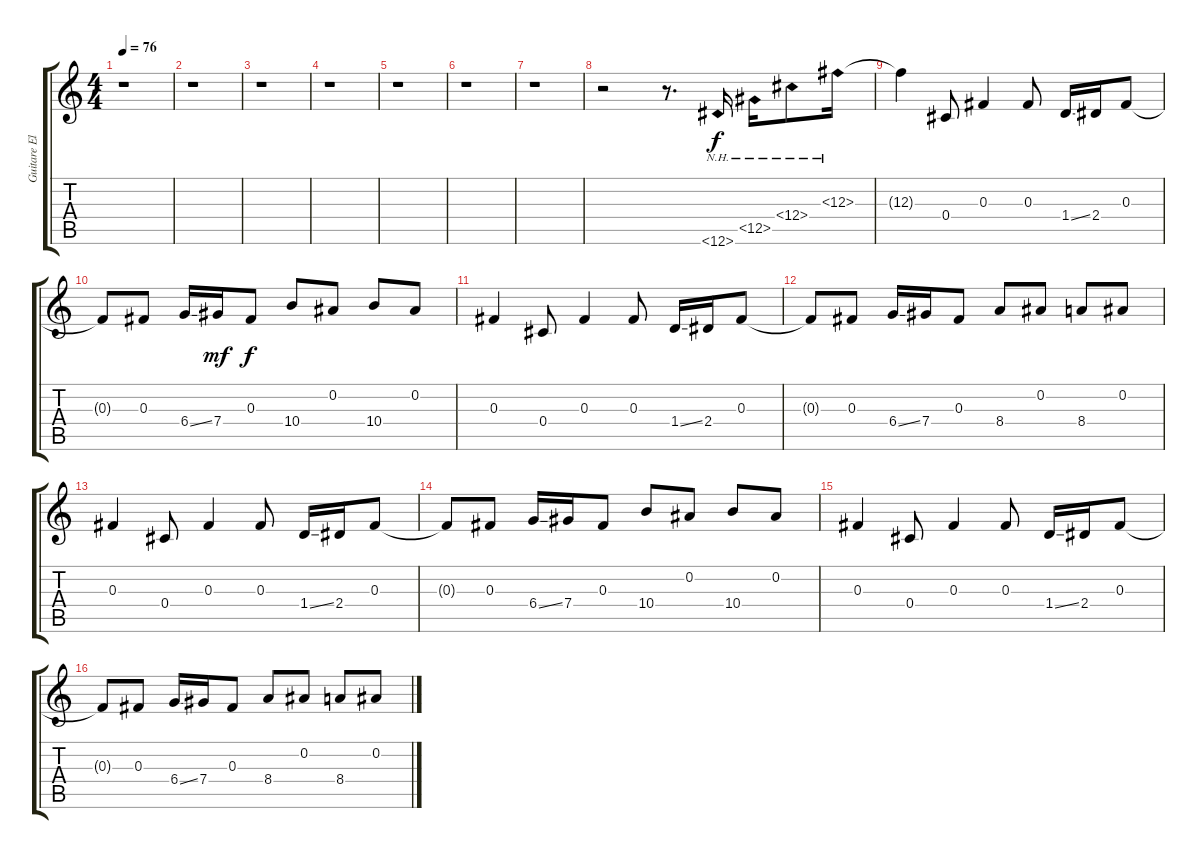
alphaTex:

\track ("Guitare Electrique" "Guitare El") {instrument electricguitarclean}
\staff {score tabs}
\tuning (Eb4 Bb3 Gb3 Db3 Ab2 Eb2) {hide}
\ts (4 4)
\tempo 76
\clef g2
\ks c
r.1{dy f instrument electricguitarclean} |
r.1 |
r.1 |
r.1 |
r.1 |
r.1 |
r.1 |
r.2 r.8{d} 12.6{nh}.16 12.5{nh}.16 12.4{nh}.8 12.3{nh}.16 |
12.3{t}.4 0.4.8 0.3.4 0.3.8 1.4{ss}.16 2.4.16 0.3.8 |
0.3{t}.8 0.3.8 6.4{ss}.16 7.4.16{dy mf} 0.3.8{dy f} 10.4.8 0.2.8 10.4.8 0.2.8 |
0.3.4 0.4.8 0.3.4 0.3.8 1.4{ss}.16 2.4.16 0.3.8 |
0.3{t}.8 0.3.8 6.4{ss}.16 7.4.16 0.3.8 8.4.8 0.2.8 8.4.8 0.2.8 |
0.3.4 0.4.8 0.3.4 0.3.8 1.4{ss}.16 2.4.16 0.3.8 |
0.3{t}.8 0.3.8 6.4{ss}.16 7.4.16 0.3.8 10.4.8 0.2.8 10.4.8 0.2.8 |
0.3.4 0.4.8 0.3.4 0.3.8 1.4{ss}.16 2.4.16 0.3.8 |
0.3{t}.8 0.3.8 6.4{ss}.16 7.4.16 0.3.8 8.4.8 0.2.8 8.4.8 0.2.8
